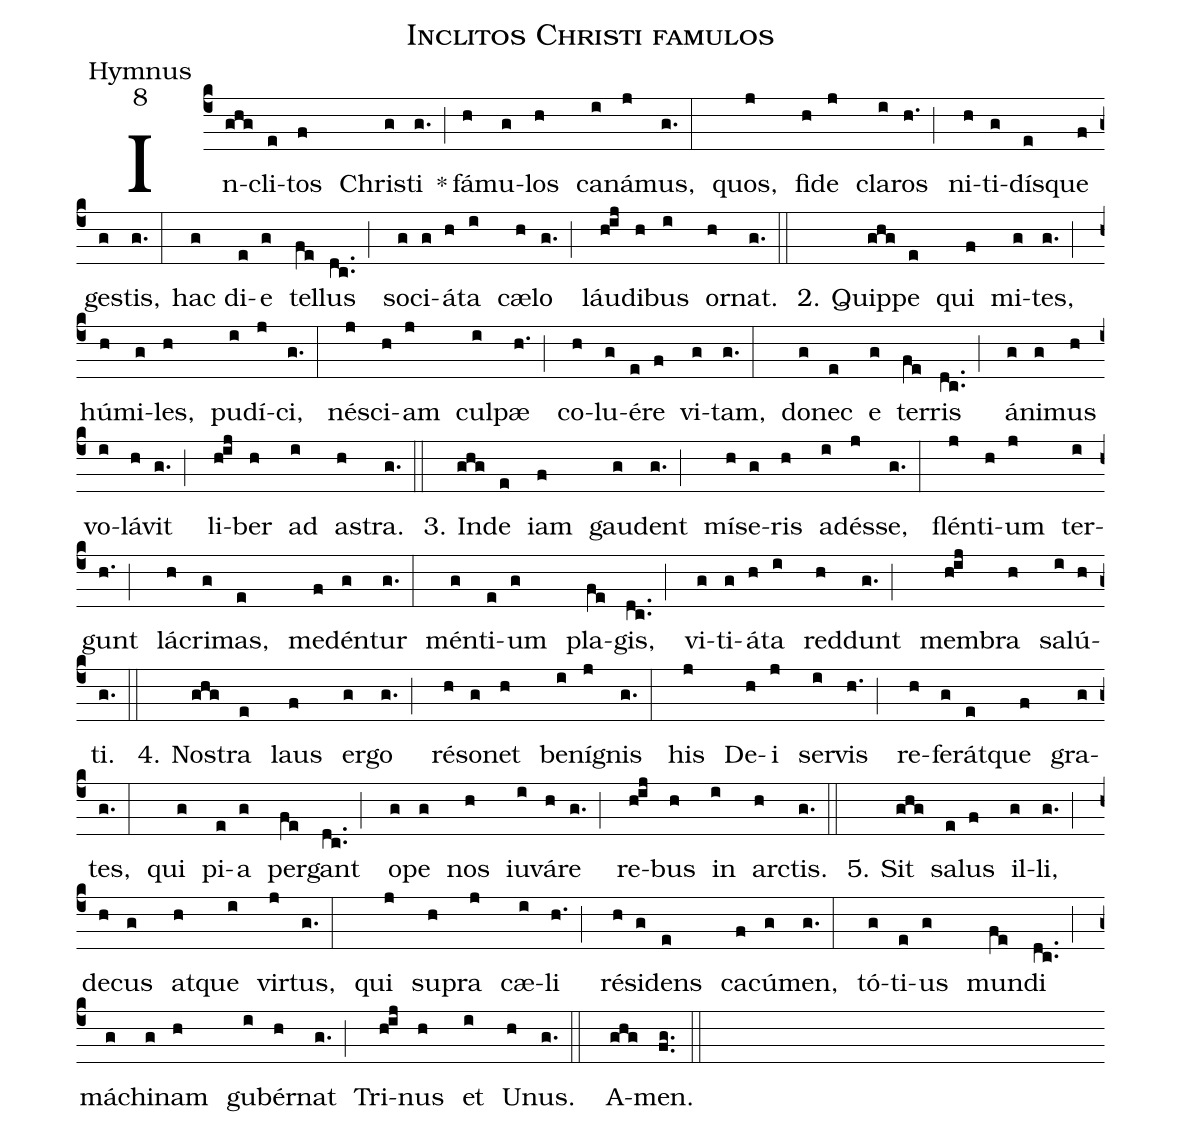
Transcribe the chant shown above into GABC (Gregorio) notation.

name:Inclitos Christi famulos;
office-part:Hymnus;
mode:8;
%%
(c4)In(ghg)cli(e)tos (f) Chris(g)ti (g.)*(;)
fá(h)mu(g)los (h) ca(i)ná(j)mus, (g.:)
quos, (j) fi(h)de (j) cla(i)ros (h.;)
ni(h)ti(g)dís(e)que (f) ges(g)tis,(g.:)
hac(g) di(e)e (g) tel(fe)lus (dc..;)
so(g)ci(g)á(h)ta (i) cæ(h)lo (g.;)
láu(hij)di(h)bus (i) or(h)nat. (g.::)
2. Quip(ghg)pe (e) qui (f) mi(g)tes, (g.;)
hú(h)mi(g)les, (h) pu(i)dí(j)ci, (g.:)
nés(j)ci(h)am (j) cul(i)pæ (h.;)
co(h)lu(g)é(e)re (f) vi(g)tam, (g.:)
do(g)nec (e) e (g) ter(fe)ris (dc..;)
á(g)ni(g)mus (h) vo(i)lá(h)vit (g.;)
li(hij)ber (h) ad (i) as(h)tra. (g.::)

3. In(ghg)de (e) iam (f) gau(g)dent (g.;)
mí(h)se(g)ris (h) ad(i)és(j)se, (g.:)
flén(j)ti(h)um (j) ter(i)gunt (h.;)
lá(h)cri(g)mas, (e) me(f)dén(g)tur (g.:)
mén(g)ti(e)um (g) pla(fe)gis, (dc..;)
vi(g)ti(g)á(h)ta (i) red(h)dunt (g.;)
mem(hij)bra (h) sa(i)lú(h)ti. (g.::)

4. Nos(ghg)tra (e) laus (f) er(g)go (g.;)
ré(h)so(g)net (h) be(i)ní(j)gnis (g.:)
his (j) De(h)i (j) ser(i)vis (h.;)
re(h)fe(g)rát(e)que (f) gra(g)tes, (g.:)
qui (g) pi(e)a (g) per(fe)gant (dc..;)
o(g)pe (g) nos (h) iu(i)vá(h)re (g.;)
re(hij)bus (h) in (i) ar(h)ctis. (g.::)

5. Sit (ghg) sa(e)lus (f) il(g)li, (g.;)
de(h)cus (g) at(h)que (i) vir(j)tus, (g.:)
qui (j) su(h)pra (j) cæ(i)li (h.;)
ré(h)si(g)dens (e) ca(f)cú(g)men, (g.:)
tó(g)ti(e)us (g) mun(fe)di (dc..;)
má(g)chi(g)nam (h) gu(i)bér(h)nat (g.;)
Tri(hij)nus (h) et (i) U(h)nus. (g.::)
A(ghg)men. (fg..::)
